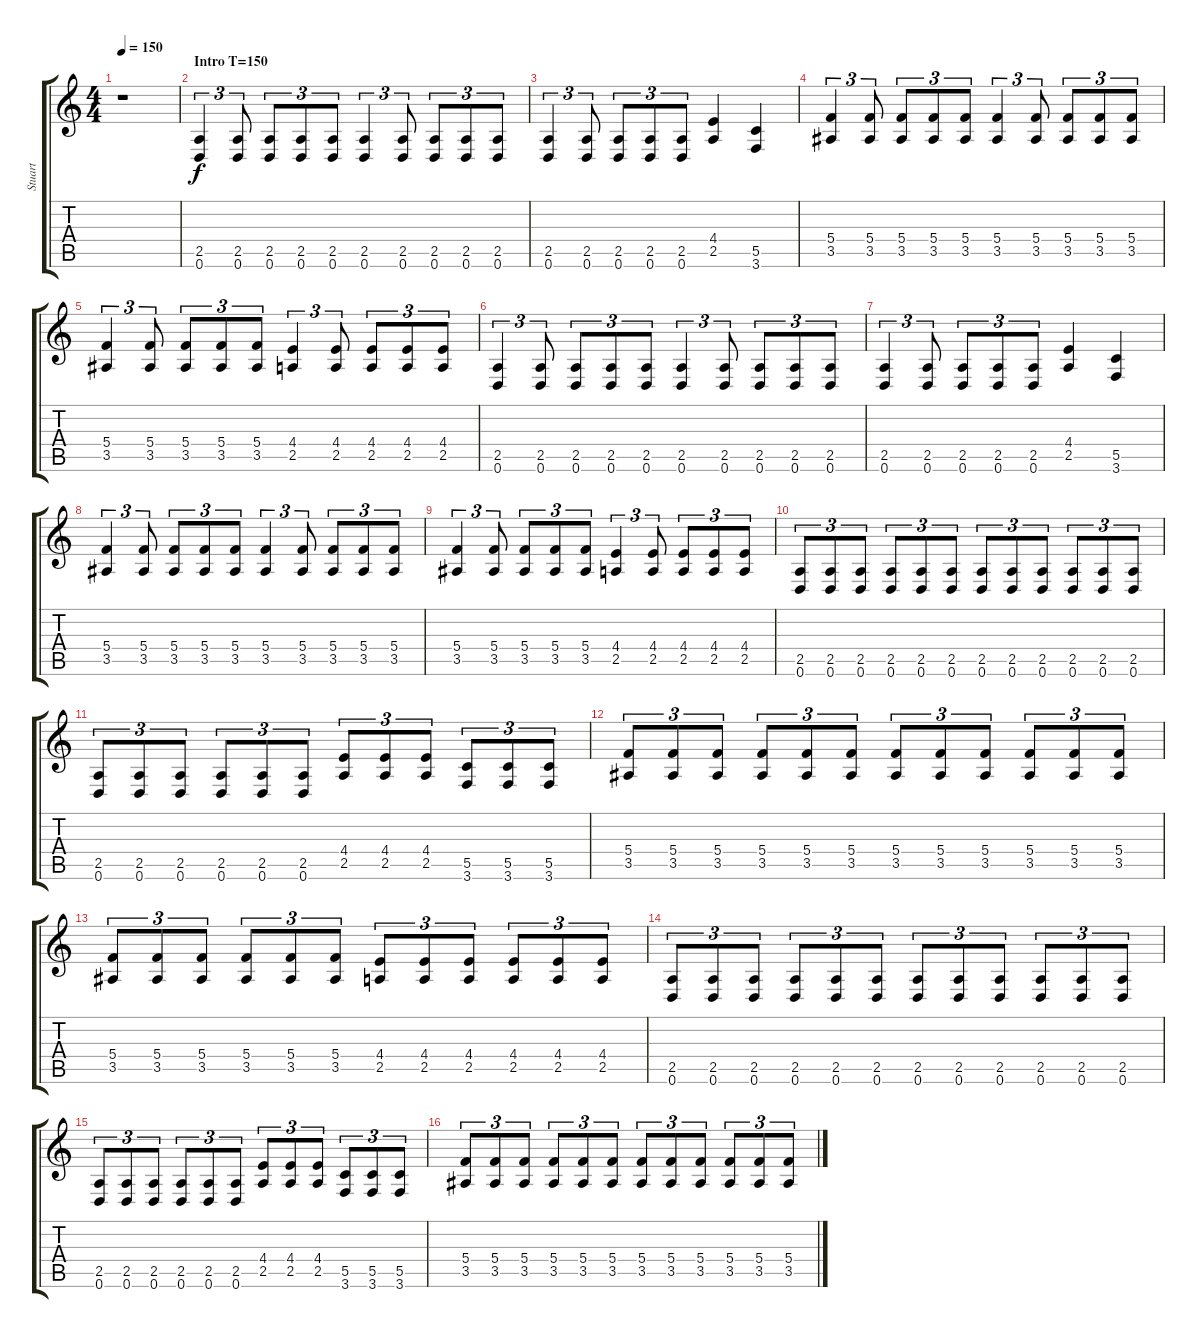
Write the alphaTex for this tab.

\track ("Stuart" "Stuart") {instrument overdrivenguitar}
\staff {score tabs}
\tuning (D4 A3 F3 C3 G2 D2) {hide}
\ts (4 4)
\tempo 150
\clef g2
\ks c
r.1{dy f instrument overdrivenguitar} |
\section ("" "Intro T=150")
(2.5 0.6).4{tu (3 2)} (2.5 0.6).8{tu (3 2)} (2.5 0.6).8{tu (3 2)} (2.5 0.6).8{tu (3 2)} (2.5 0.6).8{tu (3 2)} (2.5 0.6).4{tu (3 2)} (2.5 0.6).8{tu (3 2)} (2.5 0.6).8{tu (3 2)} (2.5 0.6).8{tu (3 2)} (2.5 0.6).8{tu (3 2)} |
(2.5 0.6).4{tu (3 2)} (2.5 0.6).8{tu (3 2)} (2.5 0.6).8{tu (3 2)} (2.5 0.6).8{tu (3 2)} (2.5 0.6).8{tu (3 2)} (4.4 2.5).4 (5.5 3.6).4 |
(5.4 3.5).4{tu (3 2)} (5.4 3.5).8{tu (3 2)} (5.4 3.5).8{tu (3 2)} (5.4 3.5).8{tu (3 2)} (5.4 3.5).8{tu (3 2)} (5.4 3.5).4{tu (3 2)} (5.4 3.5).8{tu (3 2)} (5.4 3.5).8{tu (3 2)} (5.4 3.5).8{tu (3 2)} (5.4 3.5).8{tu (3 2)} |
(5.4 3.5).4{tu (3 2)} (5.4 3.5).8{tu (3 2)} (5.4 3.5).8{tu (3 2)} (5.4 3.5).8{tu (3 2)} (5.4 3.5).8{tu (3 2)} (4.4 2.5).4{tu (3 2)} (4.4 2.5).8{tu (3 2)} (4.4 2.5).8{tu (3 2)} (4.4 2.5).8{tu (3 2)} (4.4 2.5).8{tu (3 2)} |
(2.5 0.6).4{tu (3 2)} (2.5 0.6).8{tu (3 2)} (2.5 0.6).8{tu (3 2)} (2.5 0.6).8{tu (3 2)} (2.5 0.6).8{tu (3 2)} (2.5 0.6).4{tu (3 2)} (2.5 0.6).8{tu (3 2)} (2.5 0.6).8{tu (3 2)} (2.5 0.6).8{tu (3 2)} (2.5 0.6).8{tu (3 2)} |
(2.5 0.6).4{tu (3 2)} (2.5 0.6).8{tu (3 2)} (2.5 0.6).8{tu (3 2)} (2.5 0.6).8{tu (3 2)} (2.5 0.6).8{tu (3 2)} (4.4 2.5).4 (5.5 3.6).4 |
(5.4 3.5).4{tu (3 2)} (5.4 3.5).8{tu (3 2)} (5.4 3.5).8{tu (3 2)} (5.4 3.5).8{tu (3 2)} (5.4 3.5).8{tu (3 2)} (5.4 3.5).4{tu (3 2)} (5.4 3.5).8{tu (3 2)} (5.4 3.5).8{tu (3 2)} (5.4 3.5).8{tu (3 2)} (5.4 3.5).8{tu (3 2)} |
(5.4 3.5).4{tu (3 2)} (5.4 3.5).8{tu (3 2)} (5.4 3.5).8{tu (3 2)} (5.4 3.5).8{tu (3 2)} (5.4 3.5).8{tu (3 2)} (4.4 2.5).4{tu (3 2)} (4.4 2.5).8{tu (3 2)} (4.4 2.5).8{tu (3 2)} (4.4 2.5).8{tu (3 2)} (4.4 2.5).8{tu (3 2)} |
(2.5 0.6).8{tu (3 2)} (2.5 0.6).8{tu (3 2)} (2.5 0.6).8{tu (3 2)} (2.5 0.6).8{tu (3 2)} (2.5 0.6).8{tu (3 2)} (2.5 0.6).8{tu (3 2)} (2.5 0.6).8{tu (3 2)} (2.5 0.6).8{tu (3 2)} (2.5 0.6).8{tu (3 2)} (2.5 0.6).8{tu (3 2)} (2.5 0.6).8{tu (3 2)} (2.5 0.6).8{tu (3 2)} |
(2.5 0.6).8{tu (3 2)} (2.5 0.6).8{tu (3 2)} (2.5 0.6).8{tu (3 2)} (2.5 0.6).8{tu (3 2)} (2.5 0.6).8{tu (3 2)} (2.5 0.6).8{tu (3 2)} (4.4 2.5).8{tu (3 2)} (4.4 2.5).8{tu (3 2)} (4.4 2.5).8{tu (3 2)} (5.5 3.6).8{tu (3 2)} (5.5 3.6).8{tu (3 2)} (5.5 3.6).8{tu (3 2)} |
(5.4 3.5).8{tu (3 2)} (5.4 3.5).8{tu (3 2)} (5.4 3.5).8{tu (3 2)} (5.4 3.5).8{tu (3 2)} (5.4 3.5).8{tu (3 2)} (5.4 3.5).8{tu (3 2)} (5.4 3.5).8{tu (3 2)} (5.4 3.5).8{tu (3 2)} (5.4 3.5).8{tu (3 2)} (5.4 3.5).8{tu (3 2)} (5.4 3.5).8{tu (3 2)} (5.4 3.5).8{tu (3 2)} |
(5.4 3.5).8{tu (3 2)} (5.4 3.5).8{tu (3 2)} (5.4 3.5).8{tu (3 2)} (5.4 3.5).8{tu (3 2)} (5.4 3.5).8{tu (3 2)} (5.4 3.5).8{tu (3 2)} (4.4 2.5).8{tu (3 2)} (4.4 2.5).8{tu (3 2)} (4.4 2.5).8{tu (3 2)} (4.4 2.5).8{tu (3 2)} (4.4 2.5).8{tu (3 2)} (4.4 2.5).8{tu (3 2)} |
(2.5 0.6).8{tu (3 2)} (2.5 0.6).8{tu (3 2)} (2.5 0.6).8{tu (3 2)} (2.5 0.6).8{tu (3 2)} (2.5 0.6).8{tu (3 2)} (2.5 0.6).8{tu (3 2)} (2.5 0.6).8{tu (3 2)} (2.5 0.6).8{tu (3 2)} (2.5 0.6).8{tu (3 2)} (2.5 0.6).8{tu (3 2)} (2.5 0.6).8{tu (3 2)} (2.5 0.6).8{tu (3 2)} |
(2.5 0.6).8{tu (3 2)} (2.5 0.6).8{tu (3 2)} (2.5 0.6).8{tu (3 2)} (2.5 0.6).8{tu (3 2)} (2.5 0.6).8{tu (3 2)} (2.5 0.6).8{tu (3 2)} (4.4 2.5).8{tu (3 2)} (4.4 2.5).8{tu (3 2)} (4.4 2.5).8{tu (3 2)} (5.5 3.6).8{tu (3 2)} (5.5 3.6).8{tu (3 2)} (5.5 3.6).8{tu (3 2)} |
(5.4 3.5).8{tu (3 2)} (5.4 3.5).8{tu (3 2)} (5.4 3.5).8{tu (3 2)} (5.4 3.5).8{tu (3 2)} (5.4 3.5).8{tu (3 2)} (5.4 3.5).8{tu (3 2)} (5.4 3.5).8{tu (3 2)} (5.4 3.5).8{tu (3 2)} (5.4 3.5).8{tu (3 2)} (5.4 3.5).8{tu (3 2)} (5.4 3.5).8{tu (3 2)} (5.4 3.5).8{tu (3 2)}
